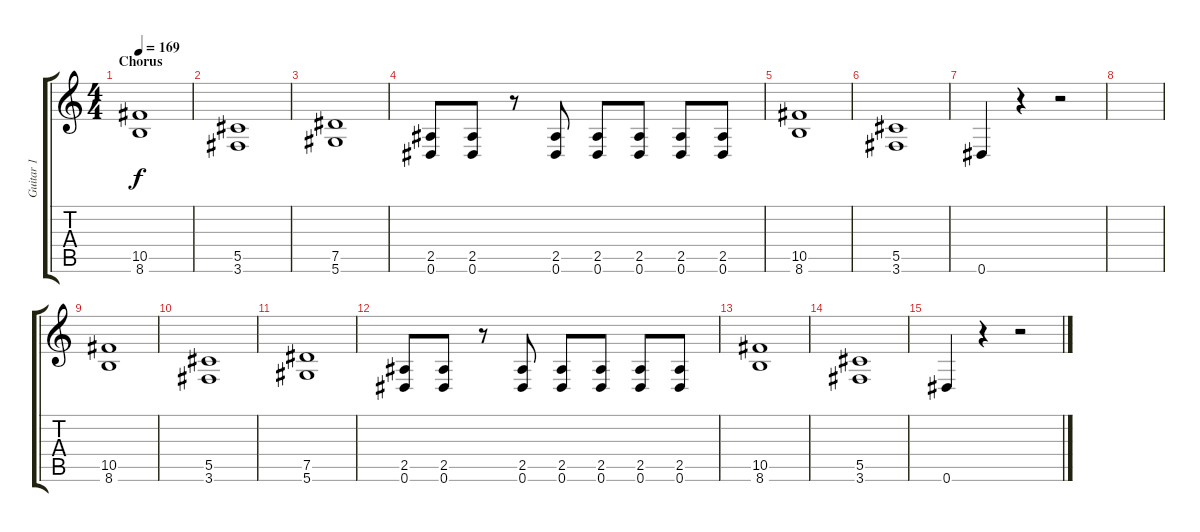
\track ("Guitar 1" "Guitar 1") {instrument distortionguitar}
\staff {score tabs}
\tuning (Eb4 Bb3 Gb3 Db3 Ab2 Eb2) {hide}
\ts (4 4)
\section ("" "Chorus")
\tempo 169
\clef g2
\ks c
(10.5 8.6).1{dy f} |
(5.5 3.6).1 |
(7.5 5.6).1 |
(2.5 0.6).8 (2.5 0.6).8 r.8 (2.5 0.6).8 (2.5 0.6).8 (2.5 0.6).8 (2.5 0.6).8 (2.5 0.6).8 |
(10.5 8.6).1 |
(5.5 3.6).1 |
0.6.4 r.4 r.2 |
|
(10.5 8.6).1 |
(5.5 3.6).1 |
(7.5 5.6).1 |
(2.5 0.6).8 (2.5 0.6).8 r.8 (2.5 0.6).8 (2.5 0.6).8 (2.5 0.6).8 (2.5 0.6).8 (2.5 0.6).8 |
(10.5 8.6).1 |
(5.5 3.6).1 |
0.6.4 r.4 r.2
